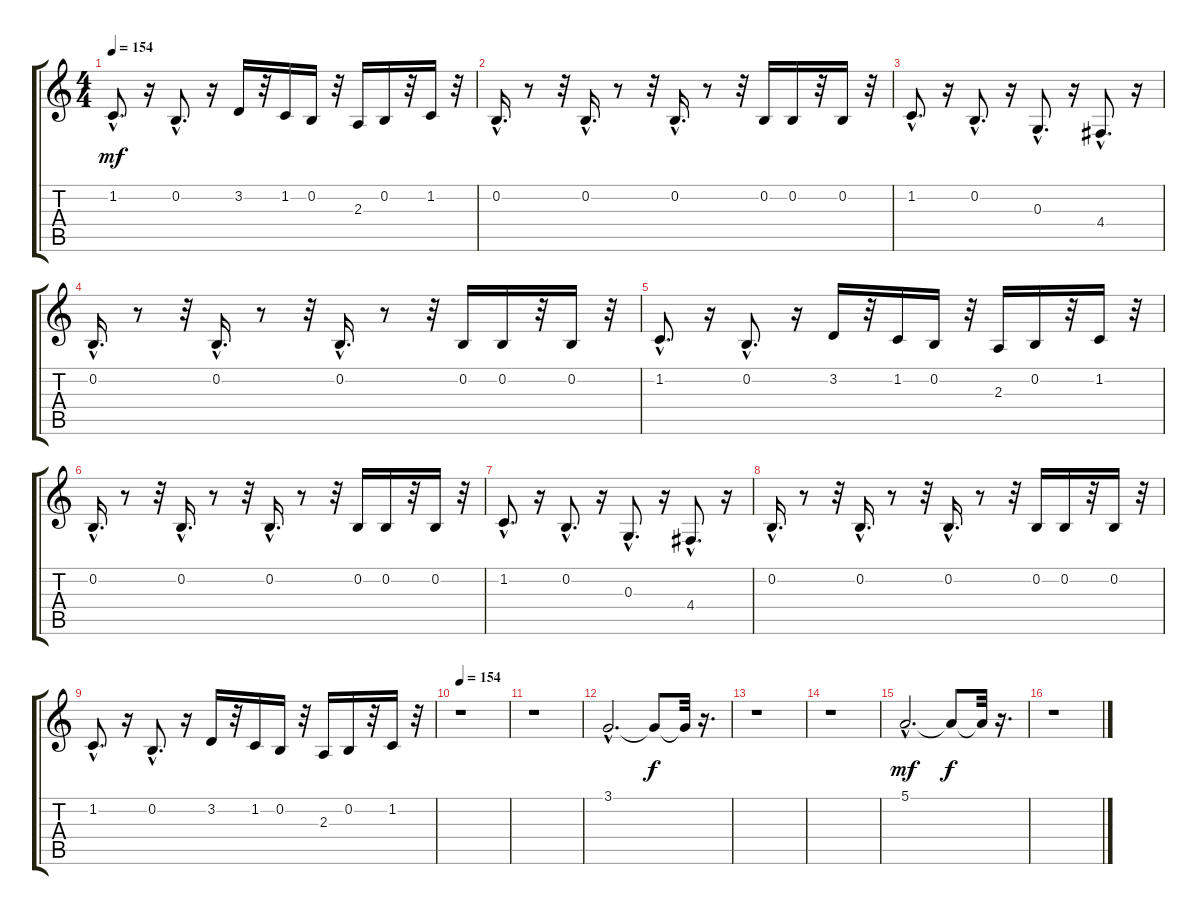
\track "" {instrument viola}
\staff {score tabs}
\tuning (E4 B3 G3 D3 A2 E2) {hide}
\ts (4 4)
\tempo 154
\clef g2
\ks c
1.2{hac}.8{d dy mf} r.16 0.2{hac}.8{d} r.16 3.2.16 r.32 1.2.16 0.2.16 r.32 2.3.16 0.2.16 r.32 1.2.16 r.32 |
0.2{hac}.16{d} r.8 r.32 0.2{hac}.16{d} r.8 r.32 0.2{hac}.16{d} r.8 r.32 0.2.16 0.2.16 r.32 0.2.16 r.32 |
1.2{hac}.8{d} r.16 0.2{hac}.8{d} r.16 0.3{hac}.8{d} r.16 4.4{hac}.8{d} r.16 |
0.2{hac}.16{d} r.8 r.32 0.2{hac}.16{d} r.8 r.32 0.2{hac}.16{d} r.8 r.32 0.2.16 0.2.16 r.32 0.2.16 r.32 |
1.2{hac}.8{d} r.16 0.2{hac}.8{d} r.16 3.2.16 r.32 1.2.16 0.2.16 r.32 2.3.16 0.2.16 r.32 1.2.16 r.32 |
0.2{hac}.16{d} r.8 r.32 0.2{hac}.16{d} r.8 r.32 0.2{hac}.16{d} r.8 r.32 0.2.16 0.2.16 r.32 0.2.16 r.32 |
1.2{hac}.8{d} r.16 0.2{hac}.8{d} r.16 0.3{hac}.8{d} r.16 4.4{hac}.8{d} r.16 |
0.2{hac}.16{d} r.8 r.32 0.2{hac}.16{d} r.8 r.32 0.2{hac}.16{d} r.8 r.32 0.2.16 0.2.16 r.32 0.2.16 r.32 |
1.2{hac}.8{d} r.16 0.2{hac}.8{d} r.16 3.2.16 r.32 1.2.16 0.2.16 r.32 2.3.16 0.2.16 r.32 1.2.16 r.32 |
\tempo 154
r.1 |
r.1 |
3.1{hac}.2{d} 3.1{t}.8{dy f} 3.1{t}.32 r.16{d} |
r.1 |
r.1 |
5.1{hac}.2{d dy mf} 5.1{t}.8{dy f} 5.1{t}.32 r.16{d} |
r.1
